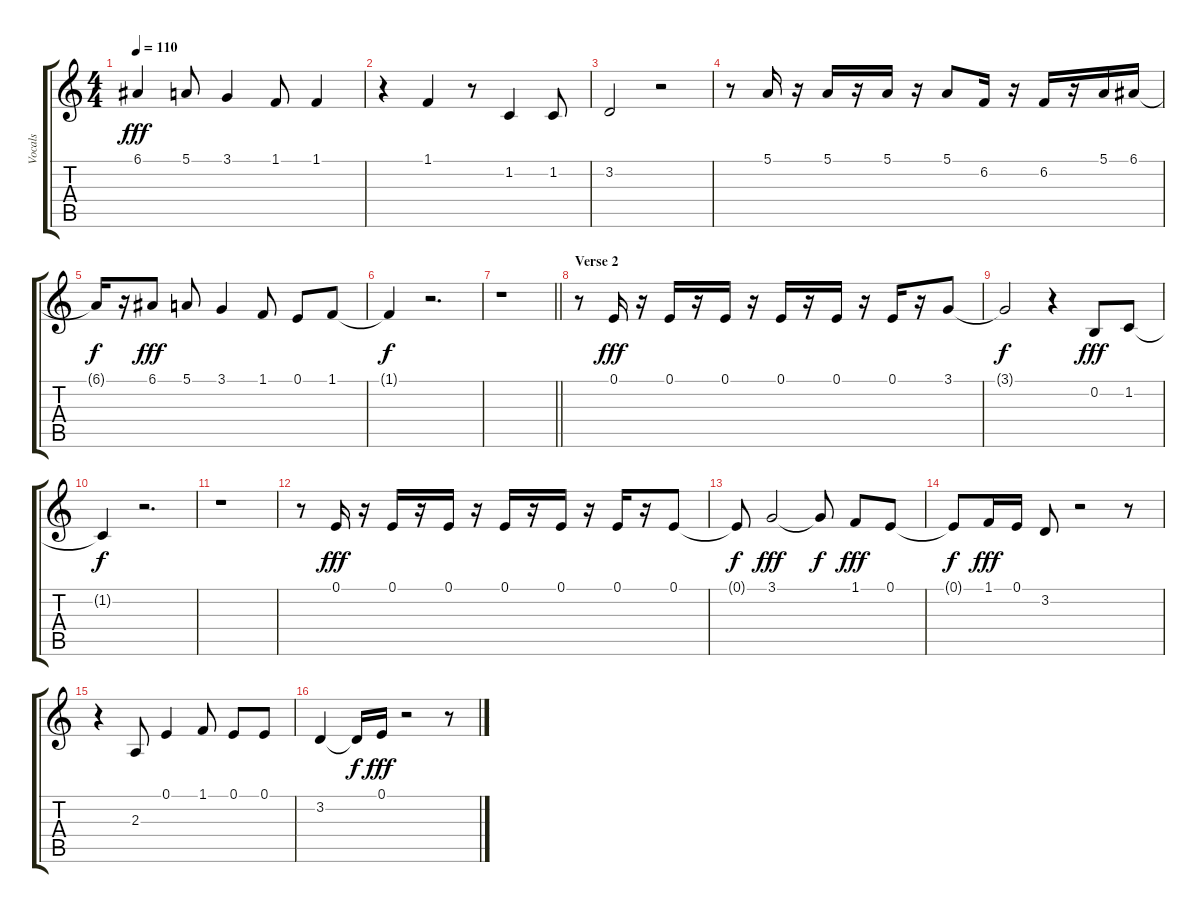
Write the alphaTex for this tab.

\track ("Vocals" "Vocals") {instrument clarinet}
\staff {score tabs}
\tuning (E4 B3 G3 D3 A2 E2) {hide}
\ts (4 4)
\tempo 110
\clef g2
\ks c
6.1.4{dy fff} 5.1.8 3.1.4 1.1.8 1.1.4 |
r.4 1.1.4 r.8 1.2.4 1.2.8 |
3.2.2 r.2 |
r.8 5.1.16 r.16 5.1.16 r.16 5.1.16 r.16 5.1.8 6.2.16 r.16 6.2.16 r.16 5.1.16 6.1.16 |
6.1{t}.16{dy f} r.16 6.1.8{dy fff} 5.1.8 3.1.4 1.1.8 0.1.8 1.1.8 |
1.1{t}.4{dy f} r.2{d} |
\barLineRight lightlight
r.1 |
\section ("" "Verse 2")
r.8 0.1.16{dy fff} r.16 0.1.16 r.16 0.1.16 r.16 0.1.16 r.16 0.1.16 r.16 0.1.16 r.16 3.1.8 |
3.1{t}.2{dy f} r.4 0.2.8{dy fff} 1.2.8 |
1.2{t}.4{dy f} r.2{d} |
r.1 |
r.8 0.1.16{dy fff} r.16 0.1.16 r.16 0.1.16 r.16 0.1.16 r.16 0.1.16 r.16 0.1.16 r.16 0.1.8 |
0.1{t}.8{dy f} 3.1.2{dy fff} 3.1{t}.8{dy f} 1.1.8{dy fff} 0.1.8 |
0.1{t}.8{dy f} 1.1.16{dy fff} 0.1.16 3.2.8 r.2 r.8 |
r.4 2.3.8 0.1.4 1.1.8 0.1.8 0.1.8 |
3.2.4 3.2{t}.16{dy f} 0.1.16{dy fff} r.2 r.8
